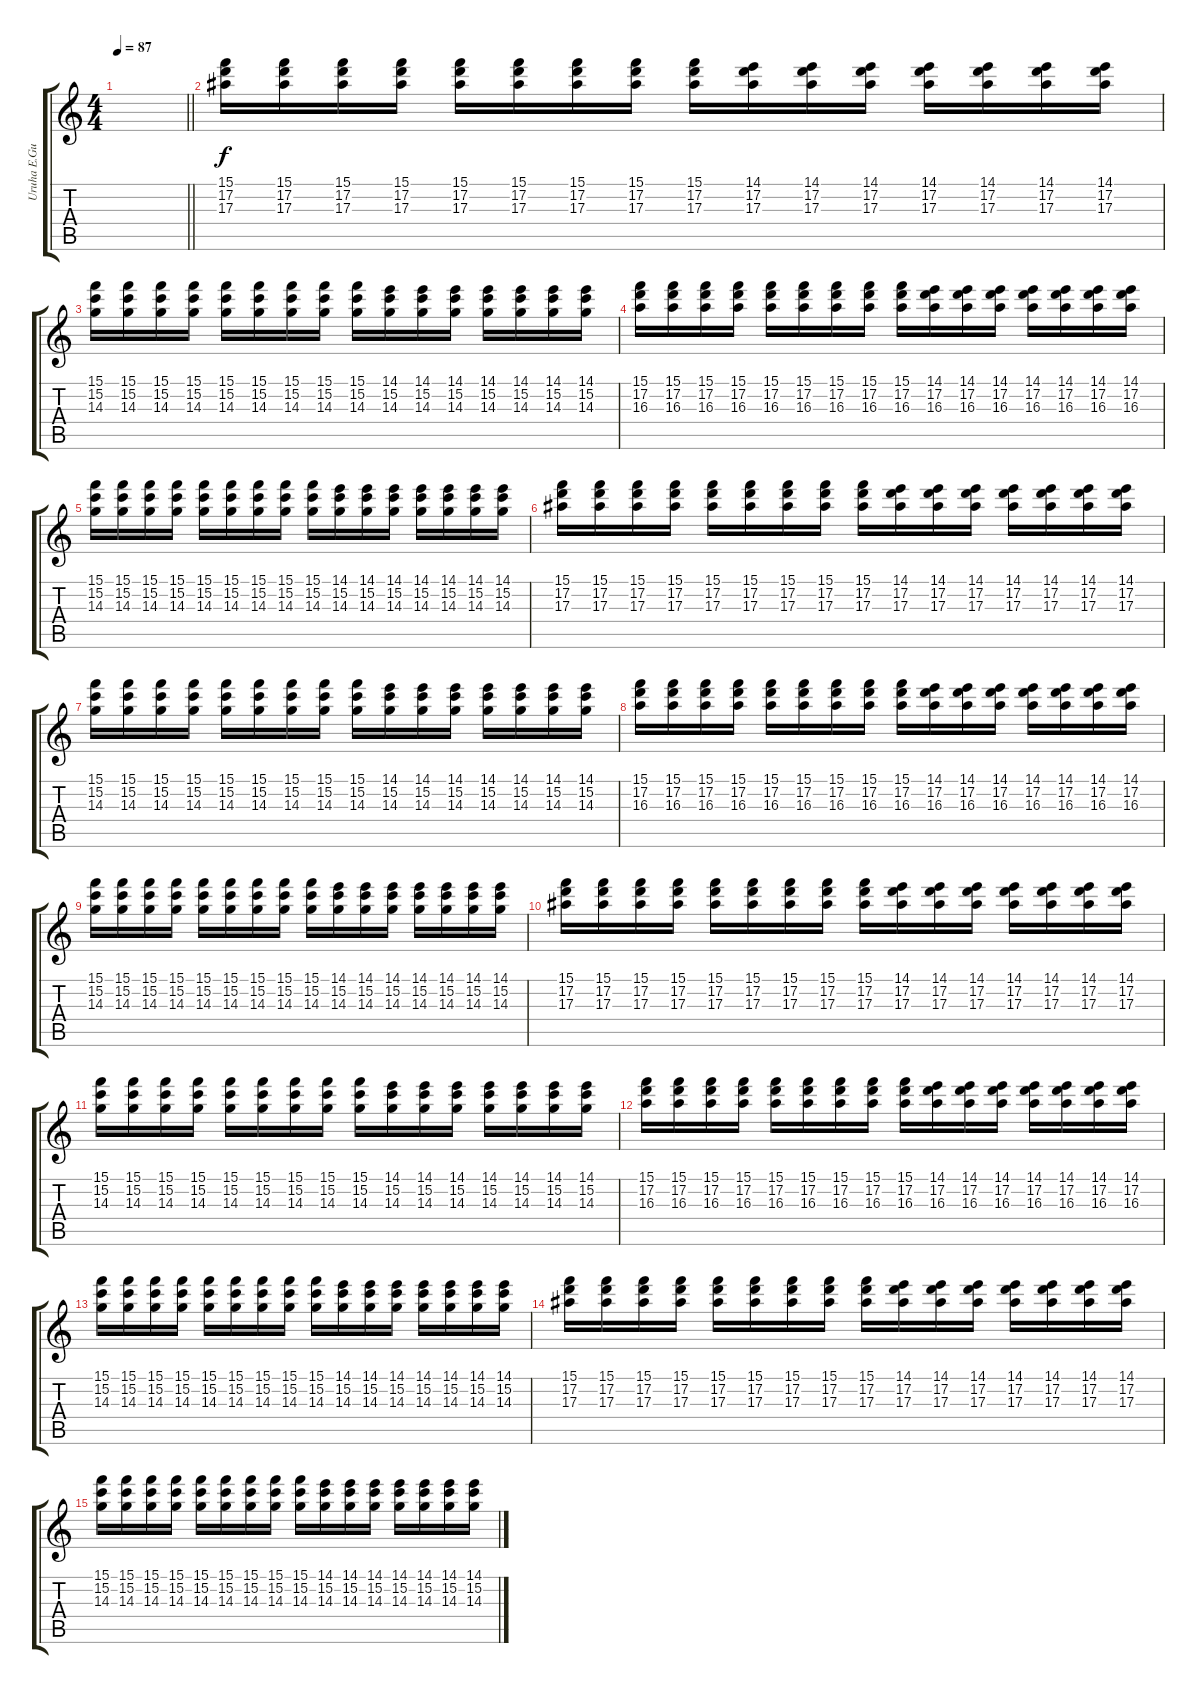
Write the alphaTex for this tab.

\track ("Uruha E.Guitar" "Uruha E.Gu") {instrument overdrivenguitar}
\staff {score tabs}
\tuning (D4 A3 F3 C3 G2 D2) {hide}
\ts (4 4)
\tempo 87
\clef g2
\barLineRight lightlight
\ks c
|
(15.1 17.2 17.3).16{volume 11} (15.1 17.2 17.3).16 (15.1 17.2 17.3).16 (15.1 17.2 17.3).16 (15.1 17.2 17.3).16 (15.1 17.2 17.3).16 (15.1 17.2 17.3).16 (15.1 17.2 17.3).16 (15.1 17.2 17.3).16 (14.1 17.2 17.3).16 (14.1 17.2 17.3).16 (14.1 17.2 17.3).16 (14.1 17.2 17.3).16 (14.1 17.2 17.3).16 (14.1 17.2 17.3).16 (14.1 17.2 17.3).16 |
(15.1 15.2 14.3).16 (15.1 15.2 14.3).16 (15.1 15.2 14.3).16 (15.1 15.2 14.3).16 (15.1 15.2 14.3).16 (15.1 15.2 14.3).16 (15.1 15.2 14.3).16 (15.1 15.2 14.3).16 (15.1 15.2 14.3).16 (14.1 15.2 14.3).16 (14.1 15.2 14.3).16 (14.1 15.2 14.3).16 (14.1 15.2 14.3).16 (14.1 15.2 14.3).16 (14.1 15.2 14.3).16 (14.1 15.2 14.3).16 |
(15.1 17.2 16.3).16 (15.1 17.2 16.3).16 (15.1 17.2 16.3).16 (15.1 17.2 16.3).16 (15.1 17.2 16.3).16 (15.1 17.2 16.3).16 (15.1 17.2 16.3).16 (15.1 17.2 16.3).16 (15.1 17.2 16.3).16 (14.1 17.2 16.3).16 (14.1 17.2 16.3).16 (14.1 17.2 16.3).16 (14.1 17.2 16.3).16 (14.1 17.2 16.3).16 (14.1 17.2 16.3).16 (14.1 17.2 16.3).16 |
(15.1 15.2 14.3).16 (15.1 15.2 14.3).16 (15.1 15.2 14.3).16 (15.1 15.2 14.3).16 (15.1 15.2 14.3).16 (15.1 15.2 14.3).16 (15.1 15.2 14.3).16 (15.1 15.2 14.3).16 (15.1 15.2 14.3).16 (14.1 15.2 14.3).16 (14.1 15.2 14.3).16 (14.1 15.2 14.3).16 (14.1 15.2 14.3).16 (14.1 15.2 14.3).16 (14.1 15.2 14.3).16 (14.1 15.2 14.3).16 |
(15.1 17.2 17.3).16 (15.1 17.2 17.3).16 (15.1 17.2 17.3).16 (15.1 17.2 17.3).16 (15.1 17.2 17.3).16 (15.1 17.2 17.3).16 (15.1 17.2 17.3).16 (15.1 17.2 17.3).16 (15.1 17.2 17.3).16 (14.1 17.2 17.3).16 (14.1 17.2 17.3).16 (14.1 17.2 17.3).16 (14.1 17.2 17.3).16 (14.1 17.2 17.3).16 (14.1 17.2 17.3).16 (14.1 17.2 17.3).16 |
(15.1 15.2 14.3).16 (15.1 15.2 14.3).16 (15.1 15.2 14.3).16 (15.1 15.2 14.3).16 (15.1 15.2 14.3).16 (15.1 15.2 14.3).16 (15.1 15.2 14.3).16 (15.1 15.2 14.3).16 (15.1 15.2 14.3).16 (14.1 15.2 14.3).16 (14.1 15.2 14.3).16 (14.1 15.2 14.3).16 (14.1 15.2 14.3).16 (14.1 15.2 14.3).16 (14.1 15.2 14.3).16 (14.1 15.2 14.3).16 |
(15.1 17.2 16.3).16 (15.1 17.2 16.3).16 (15.1 17.2 16.3).16 (15.1 17.2 16.3).16 (15.1 17.2 16.3).16 (15.1 17.2 16.3).16 (15.1 17.2 16.3).16 (15.1 17.2 16.3).16 (15.1 17.2 16.3).16 (14.1 17.2 16.3).16 (14.1 17.2 16.3).16 (14.1 17.2 16.3).16 (14.1 17.2 16.3).16 (14.1 17.2 16.3).16 (14.1 17.2 16.3).16 (14.1 17.2 16.3).16 |
(15.1 15.2 14.3).16 (15.1 15.2 14.3).16 (15.1 15.2 14.3).16 (15.1 15.2 14.3).16 (15.1 15.2 14.3).16 (15.1 15.2 14.3).16 (15.1 15.2 14.3).16 (15.1 15.2 14.3).16 (15.1 15.2 14.3).16 (14.1 15.2 14.3).16 (14.1 15.2 14.3).16 (14.1 15.2 14.3).16 (14.1 15.2 14.3).16 (14.1 15.2 14.3).16 (14.1 15.2 14.3).16 (14.1 15.2 14.3).16 |
(15.1 17.2 17.3).16 (15.1 17.2 17.3).16 (15.1 17.2 17.3).16 (15.1 17.2 17.3).16 (15.1 17.2 17.3).16 (15.1 17.2 17.3).16 (15.1 17.2 17.3).16 (15.1 17.2 17.3).16 (15.1 17.2 17.3).16 (14.1 17.2 17.3).16 (14.1 17.2 17.3).16 (14.1 17.2 17.3).16 (14.1 17.2 17.3).16 (14.1 17.2 17.3).16 (14.1 17.2 17.3).16 (14.1 17.2 17.3).16 |
(15.1 15.2 14.3).16 (15.1 15.2 14.3).16 (15.1 15.2 14.3).16 (15.1 15.2 14.3).16 (15.1 15.2 14.3).16 (15.1 15.2 14.3).16 (15.1 15.2 14.3).16 (15.1 15.2 14.3).16 (15.1 15.2 14.3).16 (14.1 15.2 14.3).16 (14.1 15.2 14.3).16 (14.1 15.2 14.3).16 (14.1 15.2 14.3).16 (14.1 15.2 14.3).16 (14.1 15.2 14.3).16 (14.1 15.2 14.3).16 |
(15.1 17.2 16.3).16 (15.1 17.2 16.3).16 (15.1 17.2 16.3).16 (15.1 17.2 16.3).16 (15.1 17.2 16.3).16 (15.1 17.2 16.3).16 (15.1 17.2 16.3).16 (15.1 17.2 16.3).16 (15.1 17.2 16.3).16 (14.1 17.2 16.3).16 (14.1 17.2 16.3).16 (14.1 17.2 16.3).16 (14.1 17.2 16.3).16 (14.1 17.2 16.3).16 (14.1 17.2 16.3).16 (14.1 17.2 16.3).16 |
(15.1 15.2 14.3).16 (15.1 15.2 14.3).16 (15.1 15.2 14.3).16 (15.1 15.2 14.3).16 (15.1 15.2 14.3).16 (15.1 15.2 14.3).16 (15.1 15.2 14.3).16 (15.1 15.2 14.3).16 (15.1 15.2 14.3).16 (14.1 15.2 14.3).16 (14.1 15.2 14.3).16 (14.1 15.2 14.3).16 (14.1 15.2 14.3).16 (14.1 15.2 14.3).16 (14.1 15.2 14.3).16 (14.1 15.2 14.3).16 |
(15.1 17.2 17.3).16 (15.1 17.2 17.3).16 (15.1 17.2 17.3).16 (15.1 17.2 17.3).16 (15.1 17.2 17.3).16 (15.1 17.2 17.3).16 (15.1 17.2 17.3).16 (15.1 17.2 17.3).16 (15.1 17.2 17.3).16 (14.1 17.2 17.3).16 (14.1 17.2 17.3).16 (14.1 17.2 17.3).16 (14.1 17.2 17.3).16 (14.1 17.2 17.3).16 (14.1 17.2 17.3).16 (14.1 17.2 17.3).16 |
(15.1 15.2 14.3).16 (15.1 15.2 14.3).16 (15.1 15.2 14.3).16 (15.1 15.2 14.3).16 (15.1 15.2 14.3).16 (15.1 15.2 14.3).16 (15.1 15.2 14.3).16 (15.1 15.2 14.3).16 (15.1 15.2 14.3).16 (14.1 15.2 14.3).16 (14.1 15.2 14.3).16 (14.1 15.2 14.3).16 (14.1 15.2 14.3).16 (14.1 15.2 14.3).16 (14.1 15.2 14.3).16 (14.1 15.2 14.3).16
